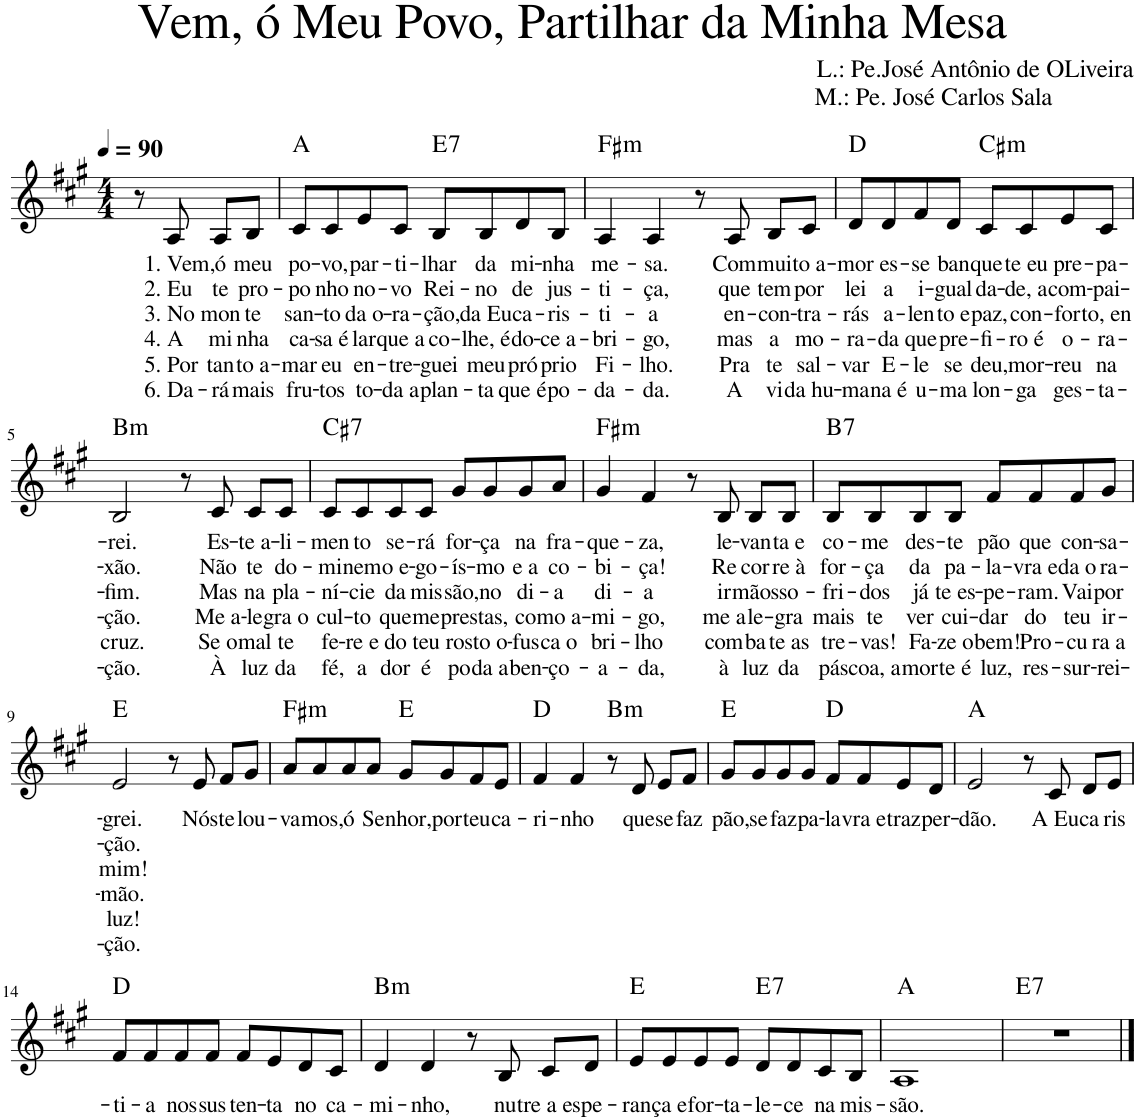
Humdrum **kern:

**kern	**text	**text	**text	**text	**text	**text	**harte
*part1	*part1	*part1	*part1	*part1	*part1	*part1	*part1
*staff1	*staff1	*staff1	*staff1	*staff1	*staff1	*staff1	*
*I"Voz	*	*	*	*	*	*	*
*I'Vo.	*	*	*	*	*	*	*
*clefG2	*	*	*	*	*	*	*
*k[f#c#g#]	*	*	*	*	*	*	*
*M4/4	*	*	*	*	*	*	*
*MM90	*	*	*	*	*	*	*
=1	=1	=1	=1	=1	=1	=1	=1
8r	.	.	.	.	.	.	.
!	!LO:LY:b	!LO:LY:b	!LO:LY:b	!LO:LY:b	!LO:LY:b	!LO:LY:b	!
8A/	1. Vem,	2. Eu	3. No	4. A	5. Por	6. Da-	.
!	!LO:LY:b	!LO:LY:b	!LO:LY:b	!LO:LY:b	!LO:LY:b	!LO:LY:b	!
8A/L	ó	te	mon-	mi-	tan-	-rá	.
!	!LO:LY:b	!LO:LY:b	!LO:LY:b	!LO:LY:b	!LO:LY:b	!LO:LY:b	!
8B/J	meu	pro-	-te	-nha	-to a-	mais	.
=2	=2	=2	=2	=2	=2	=2	=2
!	!LO:LY:b	!LO:LY:b	!LO:LY:b	!LO:LY:b	!LO:LY:b	!LO:LY:b	!
8c#/L	po-	-po-	san-	ca-	-mar	fru-	A:maj
!	!LO:LY:b	!LO:LY:b	!LO:LY:b	!LO:LY:b	!LO:LY:b	!LO:LY:b	!
8c#/	-vo,	-nho	-to	-sa é	eu	-tos	.
!	!LO:LY:b	!LO:LY:b	!LO:LY:b	!LO:LY:b	!LO:LY:b	!LO:LY:b	!
8e/	par-	no-	da o-	lar	en-	to-	.
!	!LO:LY:b	!LO:LY:b	!LO:LY:b	!LO:LY:b	!LO:LY:b	!LO:LY:b	!
8c#/J	-ti-	-vo	-ra-	que a-	-tre-	-da a	.
!	!LO:LY:b	!LO:LY:b	!LO:LY:b	!LO:LY:b	!LO:LY:b	!LO:LY:b	!LO:H:kt=7
8B/L	-lhar	Rei-	-ção,	-co-	-guei	plan-	E:7
!	!LO:LY:b	!LO:LY:b	!LO:LY:b	!LO:LY:b	!LO:LY:b	!LO:LY:b	!
8B/	da	-no	da Eu-	-lhe, é	meu	-ta	.
!	!LO:LY:b	!LO:LY:b	!LO:LY:b	!LO:LY:b	!LO:LY:b	!LO:LY:b	!
8d/	mi-	de	-ca-	do-	pró-	que é	.
!	!LO:LY:b	!LO:LY:b	!LO:LY:b	!LO:LY:b	!LO:LY:b	!LO:LY:b	!
8B/J	-nha	jus-	-ris-	-ce a-	-prio	po-	.
=3	=3	=3	=3	=3	=3	=3	=3
!	!LO:LY:b	!LO:LY:b	!LO:LY:b	!LO:LY:b	!LO:LY:b	!LO:LY:b	!LO:H:kt=m
4A/	me-	-ti-	-ti-	-bri-	Fi-	-da-	F#:min
!	!LO:LY:b	!LO:LY:b	!LO:LY:b	!LO:LY:b	!LO:LY:b	!LO:LY:b	!
4A/	-sa.	-ça,	-a	-go,	-lho.	-da.	.
8r	.	.	.	.	.	.	.
!	!LO:LY:b	!LO:LY:b	!LO:LY:b	!LO:LY:b	!LO:LY:b	!LO:LY:b	!
8A/	Com	que	en-	mas	Pra	A	.
!	!LO:LY:b	!LO:LY:b	!LO:LY:b	!LO:LY:b	!LO:LY:b	!LO:LY:b	!
8B/L	mui-	tem	-con-	a	te	vi-	.
!	!LO:LY:b	!LO:LY:b	!LO:LY:b	!LO:LY:b	!LO:LY:b	!LO:LY:b	!
8c#/J	-to a-	por	-tra-	mo-	sal-	-da hu-	.
=4	=4	=4	=4	=4	=4	=4	=4
!	!LO:LY:b	!LO:LY:b	!LO:LY:b	!LO:LY:b	!LO:LY:b	!LO:LY:b	!
8d/L	-mor	lei	-rás	-ra-	-var	-ma-	D:maj
!	!LO:LY:b	!LO:LY:b	!LO:LY:b	!LO:LY:b	!LO:LY:b	!LO:LY:b	!
8d/	es-	a	a-	-da	E-	-na é	.
!	!LO:LY:b	!LO:LY:b	!LO:LY:b	!LO:LY:b	!LO:LY:b	!LO:LY:b	!
8f#/	-se	i-	-len-	que	-le	u-	.
!	!LO:LY:b	!LO:LY:b	!LO:LY:b	!LO:LY:b	!LO:LY:b	!LO:LY:b	!
8d/J	ban-	-gual-	-to e	pre-	se	-ma	.
!	!LO:LY:b	!LO:LY:b	!LO:LY:b	!LO:LY:b	!LO:LY:b	!LO:LY:b	!LO:H:kt=m
8c#/L	-que-	-da-	paz,	-fi-	deu,	lon-	C#:min
!	!LO:LY:b	!LO:LY:b	!LO:LY:b	!LO:LY:b	!LO:LY:b	!LO:LY:b	!
8c#/	-te eu	-de, a	con-	-ro é	mor-	-ga	.
!	!LO:LY:b	!LO:LY:b	!LO:LY:b	!LO:LY:b	!LO:LY:b	!LO:LY:b	!
8e/	pre-	com-	-for-	o-	-reu	ges-	.
!	!LO:LY:b	!LO:LY:b	!LO:LY:b	!LO:LY:b	!LO:LY:b	!LO:LY:b	!
8c#/J	-pa-	-pai-	-to, en-	-ra-	na	-ta-	.
!!LO:LB:g=z
=5	=5	=5	=5	=5	=5	=5	=5
!	!LO:LY:b	!LO:LY:b	!LO:LY:b	!LO:LY:b	!LO:LY:b	!LO:LY:b	!LO:H:kt=m
2B/	-rei.	-xão.	-fim.	-ção.	cruz.	-ção.	B:min
8r	.	.	.	.	.	.	.
!	!LO:LY:b	!LO:LY:b	!LO:LY:b	!LO:LY:b	!LO:LY:b	!LO:LY:b	!
8c#/	Es-	Não	Mas	Me a-	Se o	À	.
!	!LO:LY:b	!LO:LY:b	!LO:LY:b	!LO:LY:b	!LO:LY:b	!LO:LY:b	!
8c#/L	-te a-	te	na	-le-	mal	luz	.
!	!LO:LY:b	!LO:LY:b	!LO:LY:b	!LO:LY:b	!LO:LY:b	!LO:LY:b	!
8c#/J	-li-	do-	pla-	-gra o	te	da	.
=6	=6	=6	=6	=6	=6	=6	=6
!	!LO:LY:b	!LO:LY:b	!LO:LY:b	!LO:LY:b	!LO:LY:b	!LO:LY:b	!LO:H:kt=7
8c#/L	-men-	-mi-	-ní-	cul-	fe-	fé,	C#:7
!	!LO:LY:b	!LO:LY:b	!LO:LY:b	!LO:LY:b	!LO:LY:b	!LO:LY:b	!
8c#/	-to	-nem	-cie	-to	-re e	a	.
!	!LO:LY:b	!LO:LY:b	!LO:LY:b	!LO:LY:b	!LO:LY:b	!LO:LY:b	!
8c#/	se-	o e-	da	que	do	dor	.
!	!LO:LY:b	!LO:LY:b	!LO:LY:b	!LO:LY:b	!LO:LY:b	!LO:LY:b	!
8c#/J	-rá	-go-	mis-	me	teu	é	.
!	!LO:LY:b	!LO:LY:b	!LO:LY:b	!LO:LY:b	!LO:LY:b	!LO:LY:b	!
8g#/L	for-	-ís-	-são,	pres-	ros-	po-	.
!	!LO:LY:b	!LO:LY:b	!LO:LY:b	!LO:LY:b	!LO:LY:b	!LO:LY:b	!
8g#/	-ça	-mo	no	-tas,	-to o-	-da a-	.
!	!LO:LY:b	!LO:LY:b	!LO:LY:b	!LO:LY:b	!LO:LY:b	!LO:LY:b	!
8g#/	na	e a	di-	co-	-fus-	-ben-	.
!	!LO:LY:b	!LO:LY:b	!LO:LY:b	!LO:LY:b	!LO:LY:b	!LO:LY:b	!
8a/J	fra-	co-	-a	-mo a-	-ca o	-ço-	.
=7	=7	=7	=7	=7	=7	=7	=7
!	!LO:LY:b	!LO:LY:b	!LO:LY:b	!LO:LY:b	!LO:LY:b	!LO:LY:b	!LO:H:kt=m
4g#/	-que-	-bi-	di-	-mi-	bri-	-a-	F#:min
!	!LO:LY:b	!LO:LY:b	!LO:LY:b	!LO:LY:b	!LO:LY:b	!LO:LY:b	!
4f#/	-za,	-ça!	-a	-go,	-lho	-da,	.
8r	.	.	.	.	.	.	.
!	!LO:LY:b	!LO:LY:b	!LO:LY:b	!LO:LY:b	!LO:LY:b	!LO:LY:b	!
8B/	le-	Re-	ir-	me a-	com-	à	.
!	!LO:LY:b	!LO:LY:b	!LO:LY:b	!LO:LY:b	!LO:LY:b	!LO:LY:b	!
8B/L	-van-	-cor-	-mãos	-le-	-ba-	luz	.
!	!LO:LY:b	!LO:LY:b	!LO:LY:b	!LO:LY:b	!LO:LY:b	!LO:LY:b	!
8B/J	-ta e	-re à	so-	-gra	-te as	da	.
=8	=8	=8	=8	=8	=8	=8	=8
!	!LO:LY:b	!LO:LY:b	!LO:LY:b	!LO:LY:b	!LO:LY:b	!LO:LY:b	!LO:H:kt=7
8B/L	co-	for-	-fri-	mais	tre-	pás-	B:7
!	!LO:LY:b	!LO:LY:b	!LO:LY:b	!LO:LY:b	!LO:LY:b	!LO:LY:b	!
8B/	-me	-ça	-dos	te	-vas!	-coa, a	.
!	!LO:LY:b	!LO:LY:b	!LO:LY:b	!LO:LY:b	!LO:LY:b	!LO:LY:b	!
8B/	des-	da	já	ver	Fa-	mor-	.
!	!LO:LY:b	!LO:LY:b	!LO:LY:b	!LO:LY:b	!LO:LY:b	!LO:LY:b	!
8B/J	-te	pa-	te es-	cui-	-ze o	-te é	.
!	!LO:LY:b	!LO:LY:b	!LO:LY:b	!LO:LY:b	!LO:LY:b	!LO:LY:b	!
8f#/L	pão	-la-	-pe-	-dar	bem!	luz,	.
!	!LO:LY:b	!LO:LY:b	!LO:LY:b	!LO:LY:b	!LO:LY:b	!LO:LY:b	!
8f#/	que	-vra e	-ram.	do	Pro-	res-	.
!	!LO:LY:b	!LO:LY:b	!LO:LY:b	!LO:LY:b	!LO:LY:b	!LO:LY:b	!
8f#/	con-	da o-	Vai	teu	-cu-	-sur-	.
!	!LO:LY:b	!LO:LY:b	!LO:LY:b	!LO:LY:b	!LO:LY:b	!LO:LY:b	!
8g#/J	-sa-	-ra-	por	ir-	-ra a	-rei-	.
!!LO:LB:g=z
=9	=9	=9	=9	=9	=9	=9	=9
!	!LO:LY:b	!LO:LY:b	!LO:LY:b	!LO:LY:b	!LO:LY:b	!LO:LY:b	!
2e/	-grei.	-ção.	mim!	-mão.	luz!	-ção.	E:maj
8r	.	.	.	.	.	.	.
!	!LO:LY:b	!	!	!	!	!	!
8e/	Nós	.	.	.	.	.	.
!	!LO:LY:b	!	!	!	!	!	!
8f#/L	te	.	.	.	.	.	.
!	!LO:LY:b	!	!	!	!	!	!
8g#/J	lou-	.	.	.	.	.	.
=10	=10	=10	=10	=10	=10	=10	=10
!	!LO:LY:b	!	!	!	!	!	!LO:H:kt=m
8a/L	-va-	.	.	.	.	.	F#:min
!	!LO:LY:b	!	!	!	!	!	!
8a/	-mos,	.	.	.	.	.	.
!	!LO:LY:b	!	!	!	!	!	!
8a/	ó	.	.	.	.	.	.
!	!LO:LY:b	!	!	!	!	!	!
8a/J	Se-	.	.	.	.	.	.
!	!LO:LY:b	!	!	!	!	!	!
8g#/L	-nhor,	.	.	.	.	.	E:maj
!	!LO:LY:b	!	!	!	!	!	!
8g#/	por	.	.	.	.	.	.
!	!LO:LY:b	!	!	!	!	!	!
8f#/	teu	.	.	.	.	.	.
!	!LO:LY:b	!	!	!	!	!	!
8e/J	ca-	.	.	.	.	.	.
=11	=11	=11	=11	=11	=11	=11	=11
!	!LO:LY:b	!	!	!	!	!	!
4f#/	-ri-	.	.	.	.	.	D:maj
!	!LO:LY:b	!	!	!	!	!	!
4f#/	-nho	.	.	.	.	.	.
!	!	!	!	!	!	!	!LO:H:kt=m
8r	.	.	.	.	.	.	B:min
!	!LO:LY:b	!	!	!	!	!	!
8d/	que	.	.	.	.	.	.
!	!LO:LY:b	!	!	!	!	!	!
8e/L	se	.	.	.	.	.	.
!	!LO:LY:b	!	!	!	!	!	!
8f#/J	faz	.	.	.	.	.	.
=12	=12	=12	=12	=12	=12	=12	=12
!	!LO:LY:b	!	!	!	!	!	!
8g#/L	pão,	.	.	.	.	.	E:maj
!	!LO:LY:b	!	!	!	!	!	!
8g#/	se	.	.	.	.	.	.
!	!LO:LY:b	!	!	!	!	!	!
8g#/	faz	.	.	.	.	.	.
!	!LO:LY:b	!	!	!	!	!	!
8g#/J	pa-	.	.	.	.	.	.
!	!LO:LY:b	!	!	!	!	!	!
8f#/L	-la-	.	.	.	.	.	D:maj
!	!LO:LY:b	!	!	!	!	!	!
8f#/	-vra e	.	.	.	.	.	.
!	!LO:LY:b	!	!	!	!	!	!
8e/	traz	.	.	.	.	.	.
!	!LO:LY:b	!	!	!	!	!	!
8d/J	per-	.	.	.	.	.	.
=13	=13	=13	=13	=13	=13	=13	=13
!	!LO:LY:b	!	!	!	!	!	!
2e/	-dão.	.	.	.	.	.	A:maj
8r	.	.	.	.	.	.	.
!	!LO:LY:b	!	!	!	!	!	!
8c#/	A Eu-	.	.	.	.	.	.
!	!LO:LY:b	!	!	!	!	!	!
8d/L	-ca-	.	.	.	.	.	.
!	!LO:LY:b	!	!	!	!	!	!
8e/J	-ris-	.	.	.	.	.	.
!!LO:LB:g=z
=14	=14	=14	=14	=14	=14	=14	=14
!	!LO:LY:b	!	!	!	!	!	!
8f#/L	-ti-	.	.	.	.	.	D:maj
!	!LO:LY:b	!	!	!	!	!	!
8f#/	-a	.	.	.	.	.	.
!	!LO:LY:b	!	!	!	!	!	!
8f#/	nos	.	.	.	.	.	.
!	!LO:LY:b	!	!	!	!	!	!
8f#/J	sus-	.	.	.	.	.	.
!	!LO:LY:b	!	!	!	!	!	!
8f#/L	-ten-	.	.	.	.	.	.
!	!LO:LY:b	!	!	!	!	!	!
8e/	-ta	.	.	.	.	.	.
!	!LO:LY:b	!	!	!	!	!	!
8d/	no	.	.	.	.	.	.
!	!LO:LY:b	!	!	!	!	!	!
8c#/J	ca-	.	.	.	.	.	.
=15	=15	=15	=15	=15	=15	=15	=15
!	!LO:LY:b	!	!	!	!	!	!LO:H:kt=m
4d/	-mi-	.	.	.	.	.	B:min
!	!LO:LY:b	!	!	!	!	!	!
4d/	-nho,	.	.	.	.	.	.
8r	.	.	.	.	.	.	.
!	!LO:LY:b	!	!	!	!	!	!
8B/	nu-	.	.	.	.	.	.
!	!LO:LY:b	!	!	!	!	!	!
8c#/L	-tre a es-	.	.	.	.	.	.
!	!LO:LY:b	!	!	!	!	!	!
8d/J	-pe-	.	.	.	.	.	.
=16	=16	=16	=16	=16	=16	=16	=16
!	!LO:LY:b	!	!	!	!	!	!
8e/L	-ran-	.	.	.	.	.	E:maj
!	!LO:LY:b	!	!	!	!	!	!
8e/	-ça e	.	.	.	.	.	.
!	!LO:LY:b	!	!	!	!	!	!
8e/	for-	.	.	.	.	.	.
!	!LO:LY:b	!	!	!	!	!	!
8e/J	-ta-	.	.	.	.	.	.
!	!LO:LY:b	!	!	!	!	!	!LO:H:kt=7
8d/L	-le-	.	.	.	.	.	E:7
!	!LO:LY:b	!	!	!	!	!	!
8d/	-ce	.	.	.	.	.	.
!	!LO:LY:b	!	!	!	!	!	!
8c#/	na	.	.	.	.	.	.
!	!LO:LY:b	!	!	!	!	!	!
8B/J	mis-	.	.	.	.	.	.
=17	=17	=17	=17	=17	=17	=17	=17
!	!LO:LY:b	!	!	!	!	!	!
1A	-são.	.	.	.	.	.	A:maj
=18	=18	=18	=18	=18	=18	=18	=18
!	!	!	!	!	!	!	!LO:H:kt=7
1r	.	.	.	.	.	.	E:7
==	==	==	==	==	==	==	==
*-	*-	*-	*-	*-	*-	*-	*-
